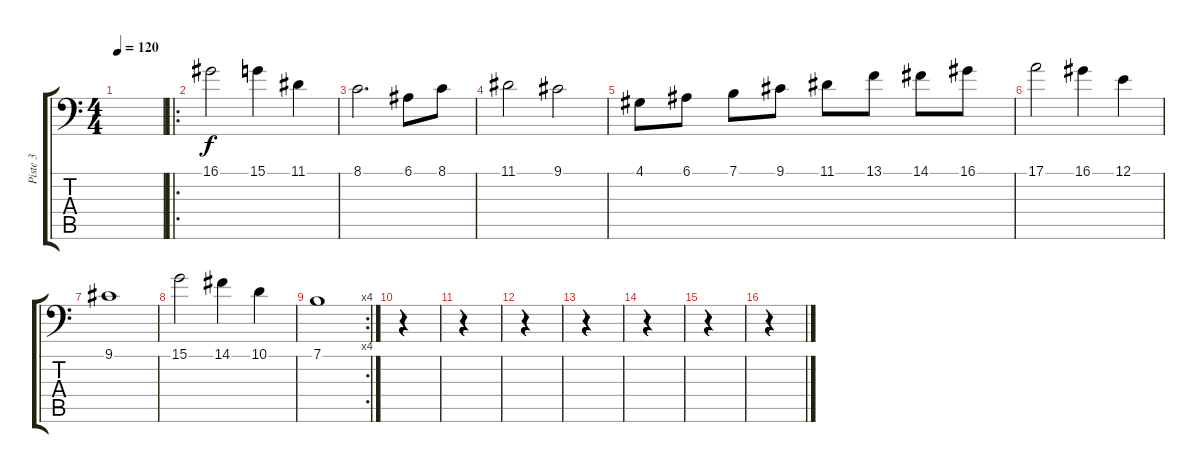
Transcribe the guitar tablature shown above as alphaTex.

\track ("Piste 3" "Piste 3") {instrument stringensemble1}
\staff {score tabs}
\tuning (E3 B2 G2 D2 A1 E1) {hide}
\ts (4 4)
\tempo 120
\clef f4
\ks c
|
\ro
16.1.2 15.1.4 11.1.4 |
8.1.2{d} 6.1.8 8.1.8 |
11.1.2 9.1.2 |
4.1.8 6.1.8 7.1.8 9.1.8 11.1.8 13.1.8 14.1.8 16.1.8 |
17.1.2 16.1.4 12.1.4 |
9.1.1 |
15.1.2 14.1.4 10.1.4 |
\rc 4
7.1.1 |
r.4 |
r.4 |
r.4 |
r.4 |
r.4 |
r.4 |
r.4
